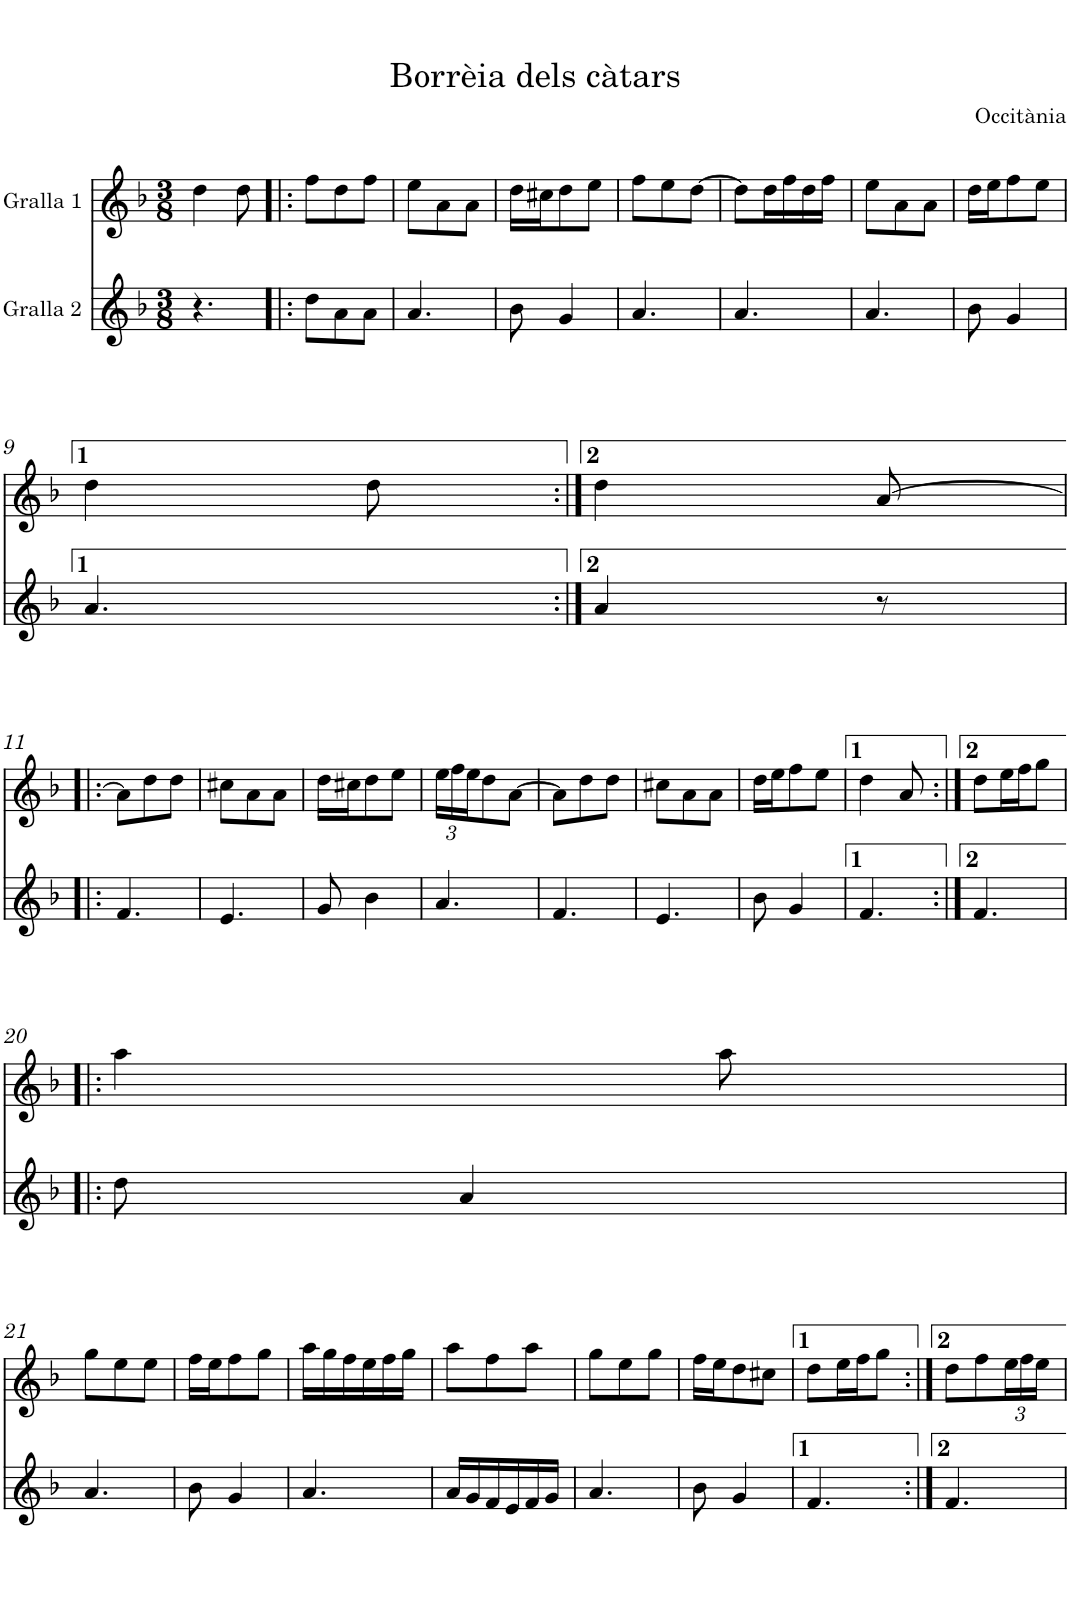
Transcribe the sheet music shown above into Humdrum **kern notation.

**kern	**kern
*part2	*part1
*staff2	*staff1
*I"Gralla 2	*I"Gralla 1
*clefG2	*clefG2
*k[b-]	*k[b-]
*M3/8	*M3/8
=1	=1
4.r	4dd\
.	8dd\
=2!|:	=2!|:
8dd\L	8ff\L
8a\	8dd\
8a\J	8ff\J
=3	=3
4.a/	8ee\L
.	8a\
.	8a\J
=4	=4
8b-\	16dd\LL
.	16cc#X\J
4g/	8dd\
.	8ee\J
=5	=5
4.a/	8ff\L
.	8ee\
.	[8dd\J
=6	=6
4.a/	8dd\L]
.	16dd\L
.	16ff\
.	16dd\
.	16ff\JJ
=7	=7
4.a/	8ee\L
.	8a\
.	8a\J
=8	=8
8b-\	16dd\LL
.	16ee\J
4g/	8ff\
.	8ee\J
!!LO:LB:g=z
=9	=9
4.a/	4dd\
.	8dd\
=10:|!	=10:|!
4a/	4dd\
8r	[8a/
!!LO:LB:g=z
=11!|:	=11!|:
4.f/	8a\L]
.	8dd\
.	8dd\J
=12	=12
4.e/	8cc#X\L
.	8a\
.	8a\J
=13	=13
8g/	16dd\LL
.	16cc#X\J
4b-\	8dd\
.	8ee\J
=14	=14
*	*Xbrackettup
4.a/	24ee\LL
.	24ff\
.	24ee\J
.	8dd\
.	[8a\J
=15	=15
4.f/	8a\L]
.	8dd\
.	8dd\J
=16	=16
4.e/	8cc#X\L
.	8a\
.	8a\J
=17	=17
8b-\	16dd\LL
.	16ee\J
4g/	8ff\
.	8ee\J
=18	=18
4.f/	4dd\
.	8a/
=19:|!	=19:|!
4.f/	8dd\L
.	16ee\L
.	16ff\J
.	8gg\J
!!LO:LB:g=z
=20!|:	=20!|:
8dd\	4aa\
4a/	.
.	8aa\
!!LO:LB:g=z
=21	=21
4.a/	8gg\L
.	8ee\
.	8ee\J
=22	=22
8b-\	16ff\LL
.	16ee\J
4g/	8ff\
.	8gg\J
=23	=23
4.a/	16aa\LL
.	16gg\
.	16ff\
.	16ee\
.	16ff\
.	16gg\JJ
=24	=24
16a/LL	8aa\L
16g/	.
16f/	8ff\
16e/	.
16f/	8aa\J
16g/JJ	.
=25	=25
4.a/	8gg\L
.	8ee\
.	8gg\J
=26	=26
8b-\	16ff\LL
.	16ee\J
4g/	8dd\
.	8cc#X\J
=27	=27
4.f/	8dd\L
.	16ee\L
.	16ff\J
.	8gg\J
=28:|!	=28:|!
4.f/	8dd\L
.	8ff\
.	24ee\L
.	24ff\
.	24ee\JJ
=	=
*-	*-
